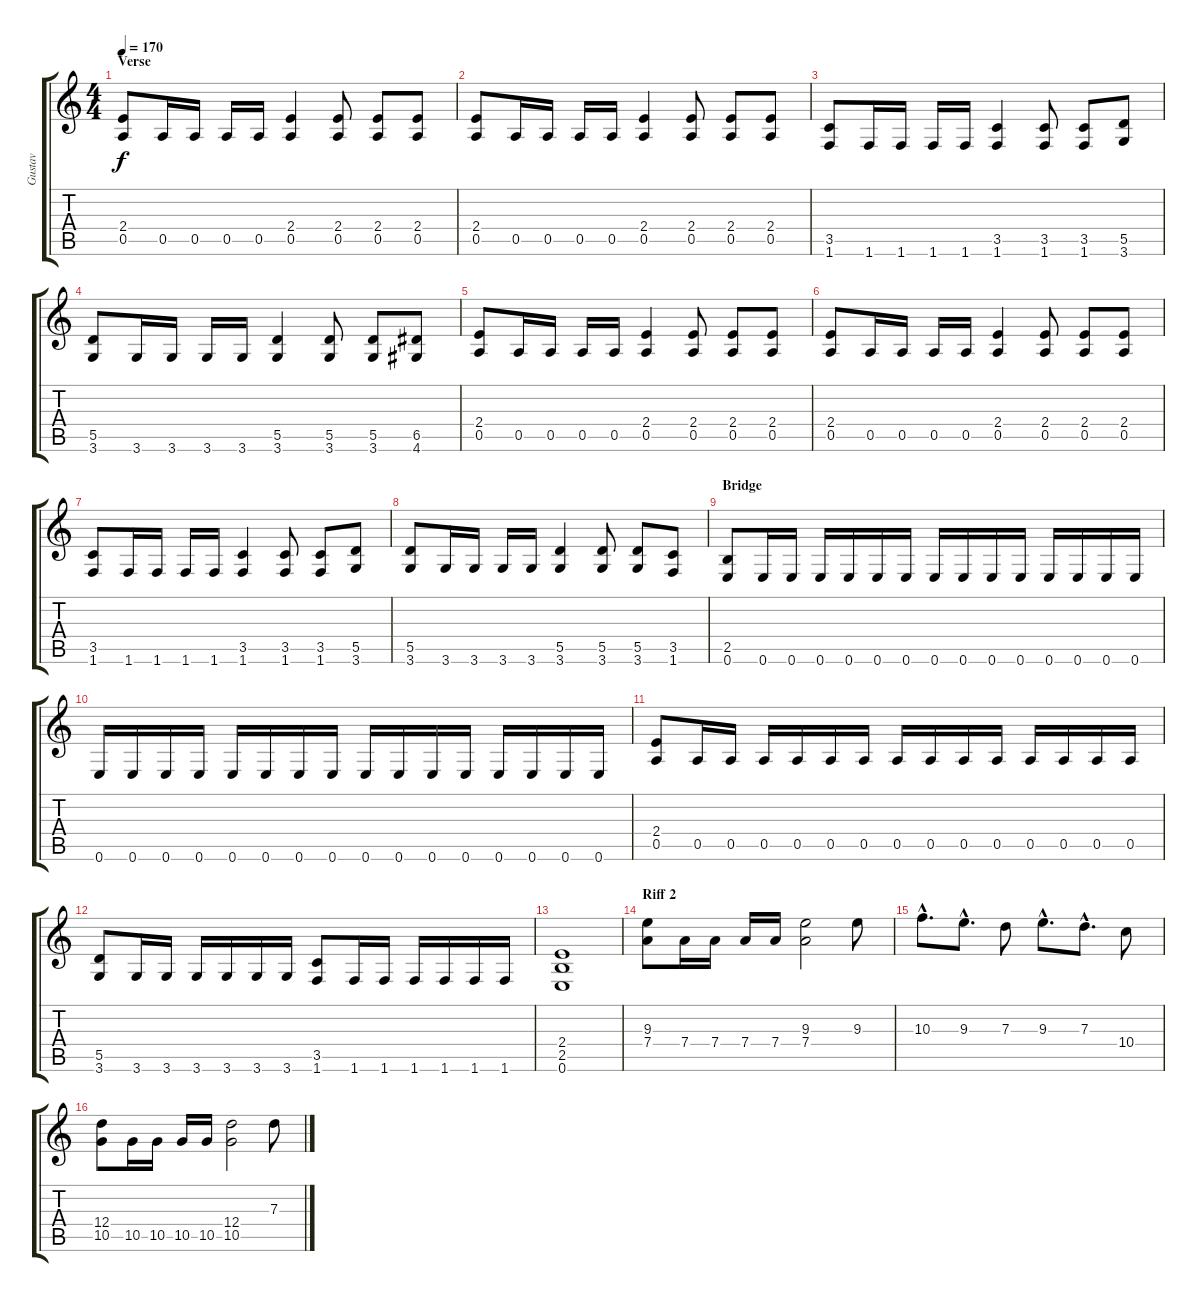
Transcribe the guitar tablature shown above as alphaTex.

\track ("Gustav" "Gustav") {instrument overdrivenguitar}
\staff {score tabs}
\tuning (E4 B3 G3 D3 A2 E2) {hide}
\ts (4 4)
\section ("" "Verse")
\tempo 170
\clef g2
\ks c
(2.4 0.5).8{dy f} 0.5.16 0.5.16 0.5.16 0.5.16 (2.4 0.5).4 (2.4 0.5).8 (2.4 0.5).8 (2.4 0.5).8 |
(2.4 0.5).8 0.5.16 0.5.16 0.5.16 0.5.16 (2.4 0.5).4 (2.4 0.5).8 (2.4 0.5).8 (2.4 0.5).8 |
(3.5 1.6).8 1.6.16 1.6.16 1.6.16 1.6.16 (3.5 1.6).4 (3.5 1.6).8 (3.5 1.6).8 (5.5 3.6).8 |
(5.5 3.6).8 3.6.16 3.6.16 3.6.16 3.6.16 (5.5 3.6).4 (5.5 3.6).8 (5.5 3.6).8 (6.5 4.6).8 |
(2.4 0.5).8 0.5.16 0.5.16 0.5.16 0.5.16 (2.4 0.5).4 (2.4 0.5).8 (2.4 0.5).8 (2.4 0.5).8 |
(2.4 0.5).8 0.5.16 0.5.16 0.5.16 0.5.16 (2.4 0.5).4 (2.4 0.5).8 (2.4 0.5).8 (2.4 0.5).8 |
(3.5 1.6).8 1.6.16 1.6.16 1.6.16 1.6.16 (3.5 1.6).4 (3.5 1.6).8 (3.5 1.6).8 (5.5 3.6).8 |
(5.5 3.6).8 3.6.16 3.6.16 3.6.16 3.6.16 (5.5 3.6).4 (5.5 3.6).8 (5.5 3.6).8 (3.5 1.6).8 |
\section ("" "Bridge")
(2.5 0.6).8 0.6.16 0.6.16 0.6.16 0.6.16 0.6.16 0.6.16 0.6.16 0.6.16 0.6.16 0.6.16 0.6.16 0.6.16 0.6.16 0.6.16 |
0.6.16 0.6.16 0.6.16 0.6.16 0.6.16 0.6.16 0.6.16 0.6.16 0.6.16 0.6.16 0.6.16 0.6.16 0.6.16 0.6.16 0.6.16 0.6.16 |
(2.4 0.5).8 0.5.16 0.5.16 0.5.16 0.5.16 0.5.16 0.5.16 0.5.16 0.5.16 0.5.16 0.5.16 0.5.16 0.5.16 0.5.16 0.5.16 |
(5.5 3.6).8 3.6.16 3.6.16 3.6.16 3.6.16 3.6.16 3.6.16 (3.5 1.6).8 1.6.16 1.6.16 1.6.16 1.6.16 1.6.16 1.6.16 |
(2.4 2.5 0.6).1 |
\section ("" "Riff 2")
(9.3 7.4).8 7.4.16 7.4.16 7.4.16 7.4.16 (9.3 7.4).2 9.3.8 |
10.3{hac}.8{d} 9.3{hac}.8{d} 7.3.8 9.3{hac}.8{d} 7.3{hac}.8{d} 10.4.8 |
(12.4 10.5).8 10.5.16 10.5.16 10.5.16 10.5.16 (12.4 10.5).2 7.3.8
